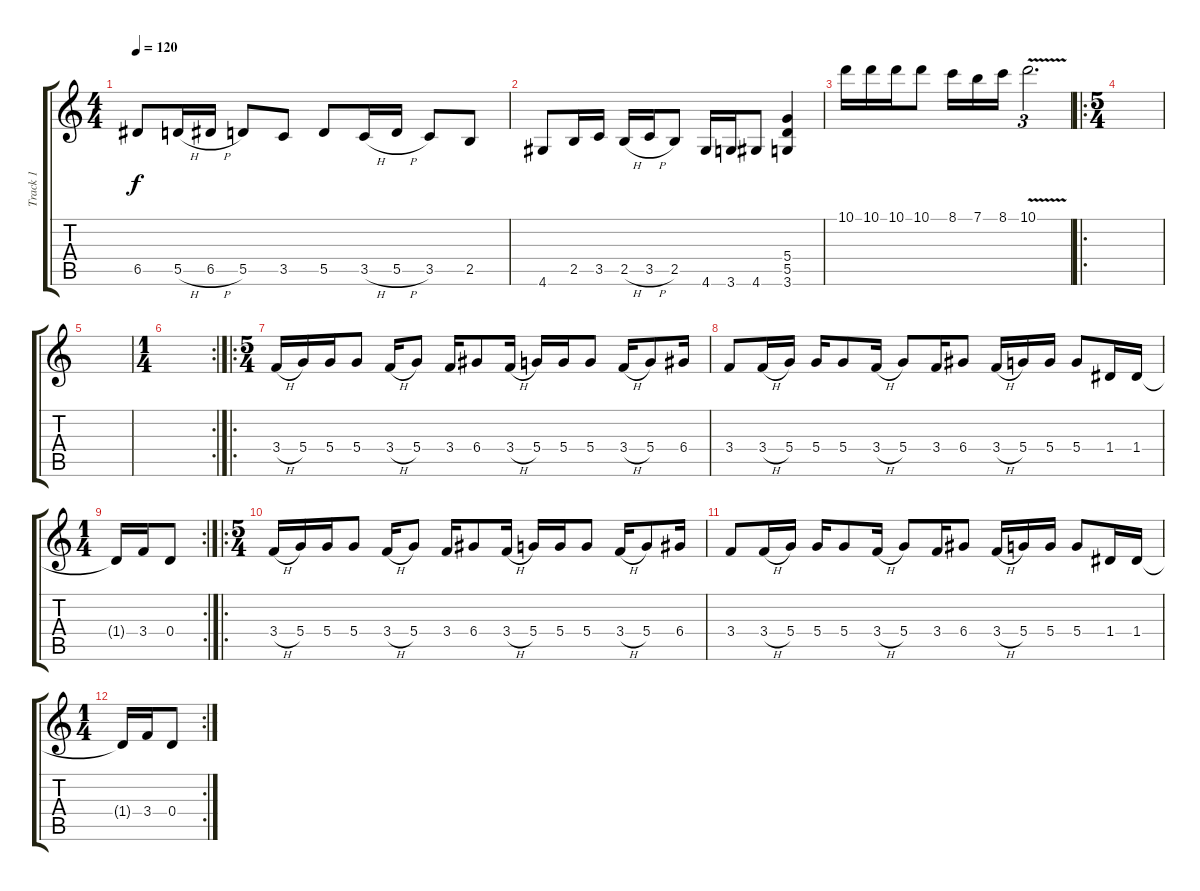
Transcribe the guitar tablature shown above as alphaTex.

\track ("Track 1" "Track 1") {instrument distortionguitar}
\staff {score tabs}
\tuning (E4 B3 G3 D3 A2 E2) {hide}
\ts (4 4)
\tempo 120
\clef g2
\ks c
6.5.8{dy f instrument distortionguitar} 5.5{h}.16 6.5{h}.16 5.5.8 3.5.8 5.5.8 3.5{h}.16 5.5{h}.16 3.5.8 2.5.8 |
4.6.8 2.5.16 3.5.16 2.5{h}.16 3.5{h}.16 2.5.8 4.6.16 3.6.16 4.6.8 (5.4 5.5 3.6).4 |
10.1.16 10.1.16 10.1.16 10.1.8 8.1.16 7.1.16 8.1.16 10.1{v}.2{d tu (3 2)} |
\ro
\ts (5 4)
|
|
\rc 2
\ts (1 4)
|
\ro
\ts (5 4)
3.4{h}.16 5.4.16 5.4.16 5.4.8 3.4{h}.16 5.4.8 3.4.16 6.4.8 3.4{h}.16 5.4.16 5.4.16 5.4.8 3.4{h}.16 5.4.8 6.4.16 |
3.4.8 3.4{h}.16 5.4.16 5.4.16 5.4.8 3.4{h}.16 5.4.8 3.4.16 6.4.8 3.4{h}.16 5.4.16 5.4.16 5.4.8 1.4.16 1.4.16 |
\rc 2
\ts (1 4)
1.4{t}.16 3.4.16 0.4.8 |
\ro
\ts (5 4)
3.4{h}.16 5.4.16 5.4.16 5.4.8 3.4{h}.16 5.4.8 3.4.16 6.4.8 3.4{h}.16 5.4.16 5.4.16 5.4.8 3.4{h}.16 5.4.8 6.4.16 |
3.4.8 3.4{h}.16 5.4.16 5.4.16 5.4.8 3.4{h}.16 5.4.8 3.4.16 6.4.8 3.4{h}.16 5.4.16 5.4.16 5.4.8 1.4.16 1.4.16 |
\rc 2
\ts (1 4)
1.4{t}.16 3.4.16 0.4.8
